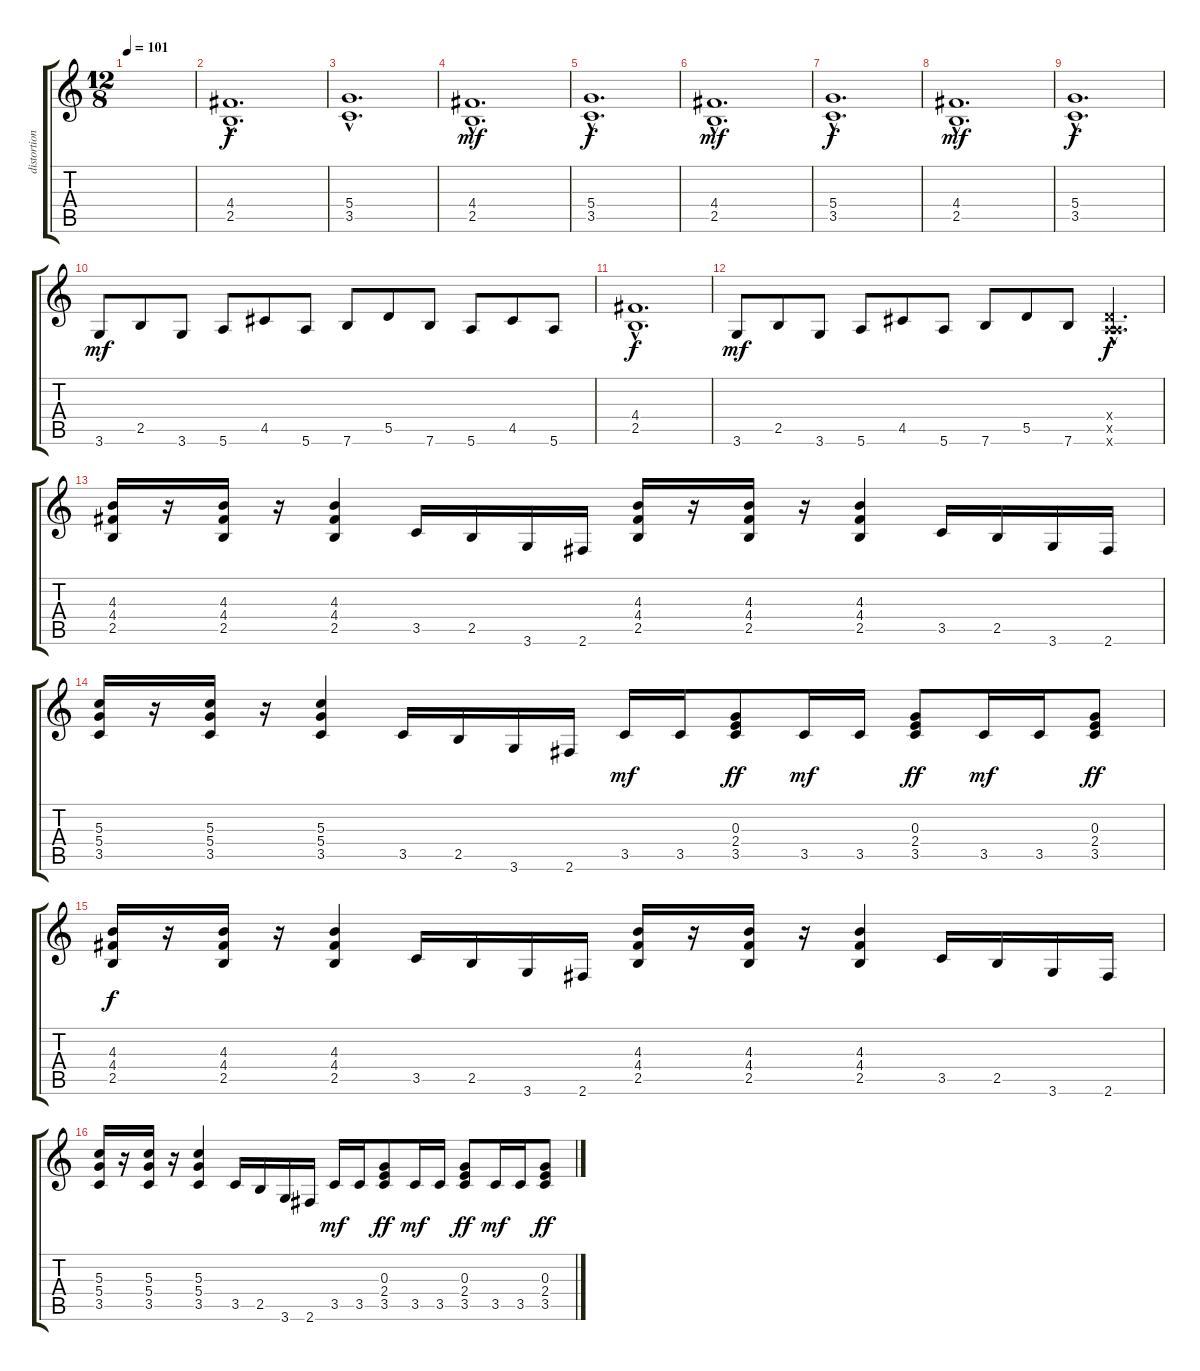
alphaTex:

\track ("distortion" "distortion") {instrument distortionguitar}
\staff {score tabs}
\tuning (E4 B3 G3 D3 A2 E2) {hide}
\ts (12 8)
\tempo 101
\clef g2
\ks c
|
(4.4{hac} 2.5{hac}).1{d} |
(5.4{hac} 3.5{hac}).1{d dy f} |
(4.4{hac} 2.5{hac}).1{d dy mf} |
(5.4{hac} 3.5{hac}).1{d dy f} |
(4.4{hac} 2.5{hac}).1{d dy mf} |
(5.4{hac} 3.5{hac}).1{d dy f} |
(4.4{hac} 2.5{hac}).1{d dy mf} |
(5.4{hac} 3.5{hac}).1{d dy f} |
3.6.8{dy mf} 2.5.8 3.6.8 5.6.8 4.5.8 5.6.8 7.6.8 5.5.8 7.6.8 5.6.8 4.5.8 5.6.8 |
(4.4{hac} 2.5{hac}).1{d dy f} |
3.6.8{dy mf} 2.5.8 3.6.8 5.6.8 4.5.8 5.6.8 7.6.8 5.5.8 7.6.8 (0.4{hac x} 0.5{hac x} 5.6{hac x}).4{d dy f} |
(4.3 4.4 2.5).16 r.16 (4.3 4.4 2.5).16 r.16 (4.3 4.4 2.5).4 3.5.16 2.5.16 3.6.16 2.6.16 (4.3 4.4 2.5).16 r.16 (4.3 4.4 2.5).16 r.16 (4.3 4.4 2.5).4 3.5.16 2.5.16 3.6.16 2.6.16 |
(5.3 5.4 3.5).16 r.16 (5.3 5.4 3.5).16 r.16 (5.3 5.4 3.5).4 3.5.16 2.5.16 3.6.16 2.6.16 3.5.16{dy mf} 3.5.16 (0.3 2.4 3.5).8{dy ff} 3.5.16{dy mf} 3.5.16 (0.3 2.4 3.5).8{dy ff} 3.5.16{dy mf} 3.5.16 (0.3 2.4 3.5).8{dy ff} |
(4.3 4.4 2.5).16{dy f} r.16 (4.3 4.4 2.5).16 r.16 (4.3 4.4 2.5).4 3.5.16 2.5.16 3.6.16 2.6.16 (4.3 4.4 2.5).16 r.16 (4.3 4.4 2.5).16 r.16 (4.3 4.4 2.5).4 3.5.16 2.5.16 3.6.16 2.6.16 |
(5.3 5.4 3.5).16 r.16 (5.3 5.4 3.5).16 r.16 (5.3 5.4 3.5).4 3.5.16 2.5.16 3.6.16 2.6.16 3.5.16{dy mf} 3.5.16 (0.3 2.4 3.5).8{dy ff} 3.5.16{dy mf} 3.5.16 (0.3 2.4 3.5).8{dy ff} 3.5.16{dy mf} 3.5.16 (0.3 2.4 3.5).8{dy ff}
